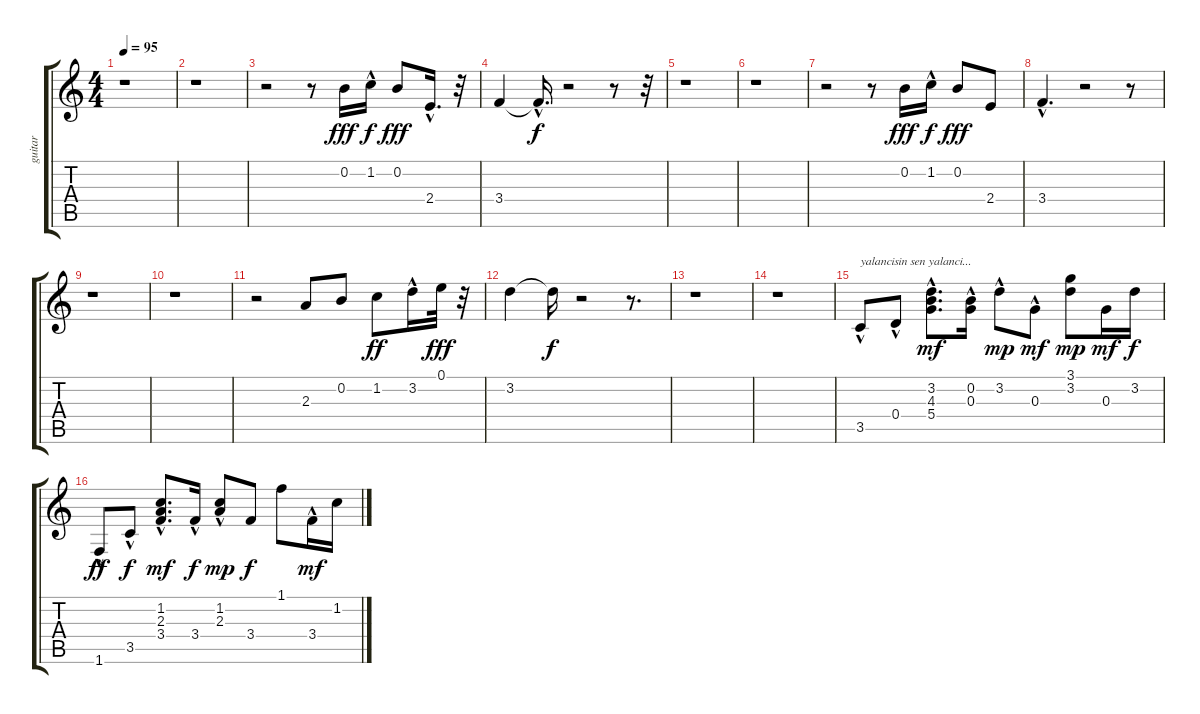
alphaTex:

\track ("guitar" "guitar") {instrument acousticguitarsteel}
\staff {score tabs}
\tuning (E4 B3 G3 D3 A2 E2) {hide}
\ts (4 4)
\tempo 95
\clef g2
\ks c
r.1{dy f} |
r.1 |
r.2 r.8 0.2.16{dy fff} 1.2{hac}.16{dy f} 0.2.8{dy fff} 2.4{hac}.16{d} r.32 |
3.4.4 3.4{hac t}.16{d dy f} r.2 r.8 r.32 |
r.1 |
r.1 |
r.2 r.8 0.2.16{dy fff} 1.2{hac}.16{dy f} 0.2.8{dy fff} 2.4.8 |
3.4{hac}.4{d} r.2 r.8 |
r.1 |
r.1 |
r.2 2.3.8 0.2.8 1.2.8{dy ff} 3.2{hac}.16 0.1.32{dy fff} r.32 |
3.2.4 3.2{t}.16{dy f} r.2 r.8{d} |
r.1 |
r.1 |
3.5{hac}.8{txt "yalancisin sen yalanci..."} 0.4{hac}.8 (3.2{hac} 4.3{hac} 5.4).8{d dy mf} (0.2 0.3{hac}).16 3.2{hac}.8{dy mp} 0.3{hac}.8{dy mf} (3.1 3.2).8{dy mp} 0.3.16{dy mf} 3.2.16{dy f} |
1.6{hac}.8{dy ff} 3.5{hac}.8{dy f} (1.2{hac} 2.3{hac} 3.4).8{d dy mf} 3.4{hac}.16{dy f} (1.2{hac} 2.3).8{dy mp} 3.4.8{dy f} 1.1.8 3.4{hac}.16{dy mf} 1.2.16
